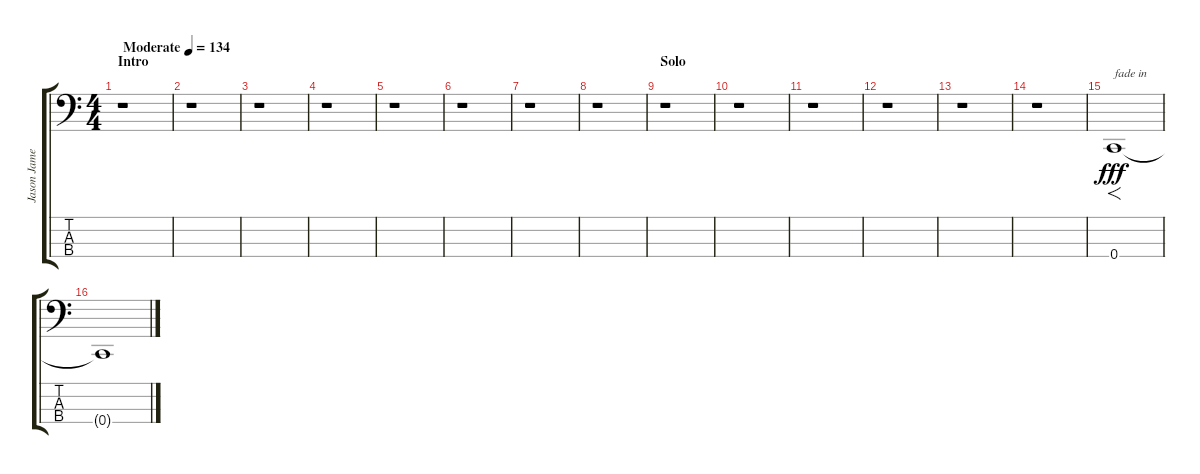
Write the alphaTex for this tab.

\track ("Jason James" "Jason Jame") {instrument electricbasspick}
\staff {score tabs}
\tuning (F2 C2 G1 C1) {hide}
\ts (4 4)
\section ("" "Intro")
\tempo (134 "Moderate")
\clef f4
\ks c
r.1{dy fff instrument electricbasspick} |
r.1 |
r.1 |
r.1 |
r.1 |
r.1 |
r.1 |
r.1 |
\section ("" "Solo")
r.1 |
r.1 |
r.1 |
r.1 |
r.1 |
r.1 |
0.4.1{f txt "fade in"} |
0.4{t}.1
